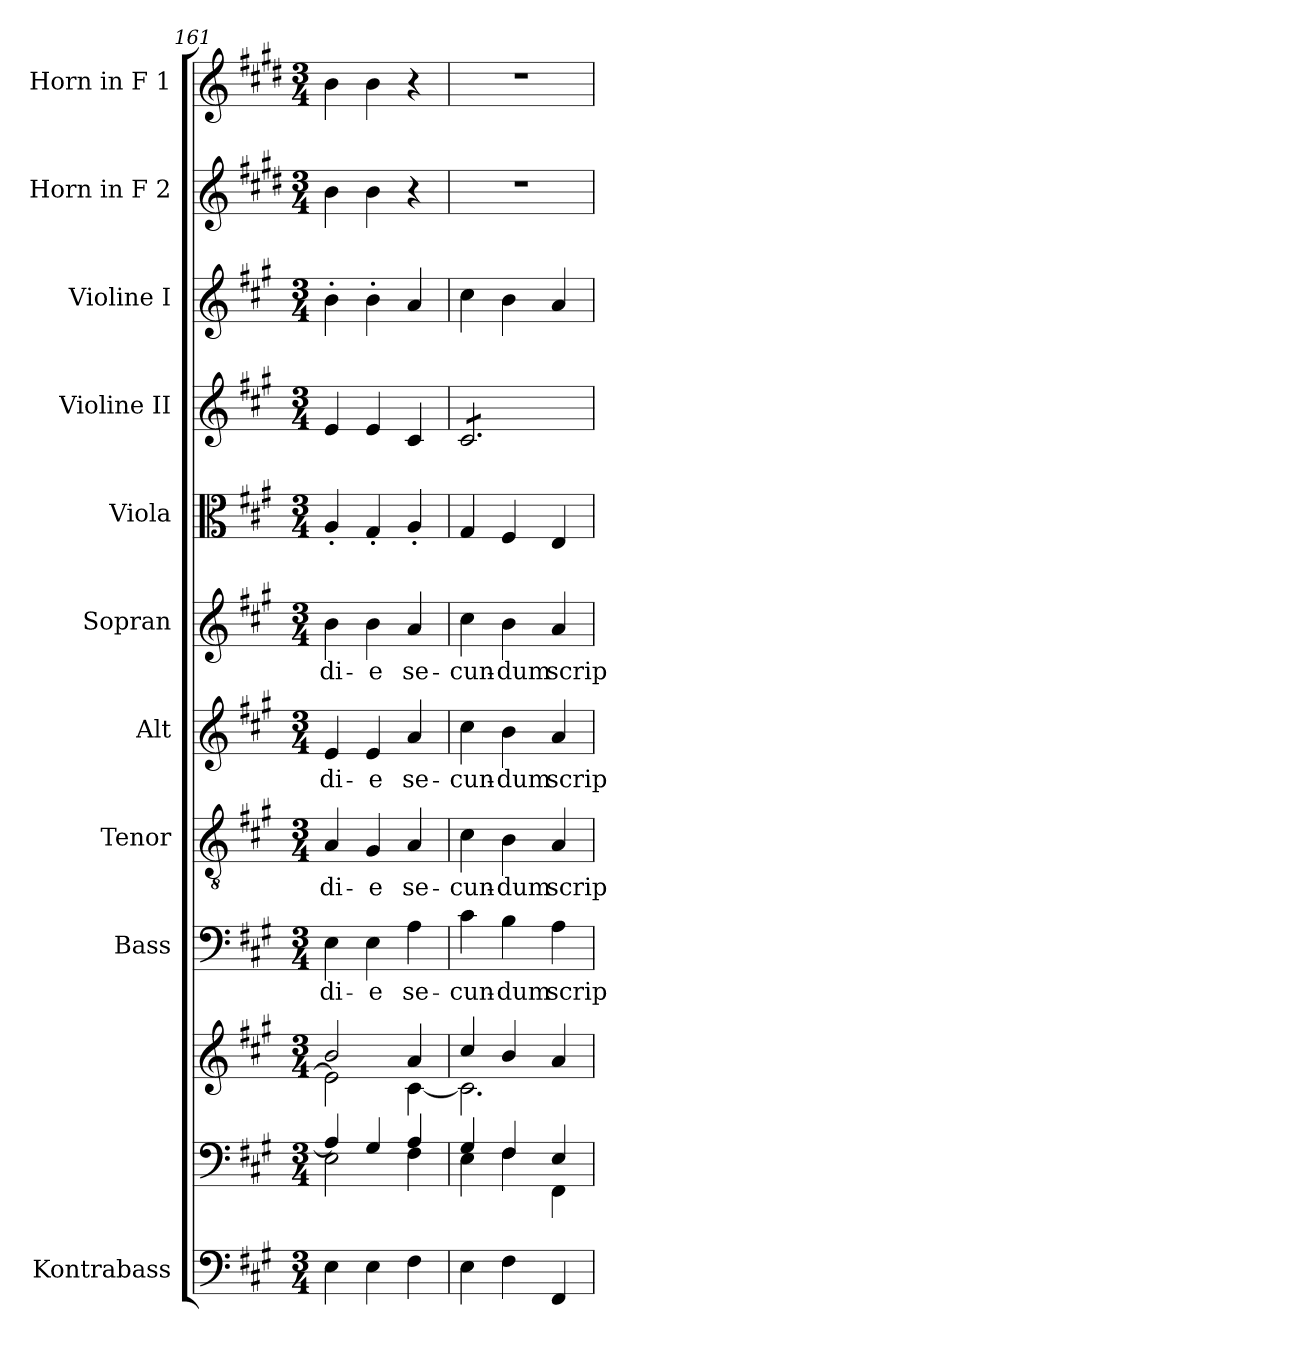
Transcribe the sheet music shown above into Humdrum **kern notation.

**kern	**kern	**kern	**kern	**text	**kern	**text	**kern	**text	**kern	**text	**kern	**kern	**kern	**kern	**kern
*part11	*part10	*part10	*part9	*part9	*part8	*part8	*part7	*part7	*part6	*part6	*part5	*part4	*part3	*part2	*part1
*staff12	*staff11	*staff10	*staff9	*staff9	*staff8	*staff8	*staff7	*staff7	*staff6	*staff6	*staff5	*staff4	*staff3	*staff2	*staff1
*I"Kontrabass	*	*	*I"Bass	*	*I"Tenor	*	*I"Alt	*	*I"Sopran	*	*I"Viola	*I"Violine II	*I"Violine I	*I"Horn in F 2	*I"Horn in F 1
*I'Kb.	*	*	*I'B.	*	*I'T.	*	*I'A.	*	*I'S.	*	*I'Vla.	*I'Vl. II	*I'Vl. I	*	*
*clefF4	*clefF4	*clefG2	*clefF4	*	*clefGv2	*	*clefG2	*	*clefG2	*	*clefC3	*clefG2	*clefG2	*clefG2	*clefG2
*ITrd7c12	*	*	*	*	*	*	*	*	*	*	*	*	*	*ITrd4c7	*ITrd4c7
*k[f#c#g#]	*k[f#c#g#]	*k[f#c#g#]	*k[f#c#g#]	*	*k[f#c#g#]	*	*k[f#c#g#]	*	*k[f#c#g#]	*	*k[f#c#g#]	*k[f#c#g#]	*k[f#c#g#]	*k[f#c#g#]	*k[f#c#g#]
*A:	*A:	*A:	*A:	*	*A:	*	*A:	*	*A:	*	*A:	*A:	*A:	*A:	*A:
*M3/4	*M3/4	*M3/4	*M3/4	*	*M3/4	*	*M3/4	*	*M3/4	*	*M3/4	*M3/4	*M3/4	*M3/4	*M3/4
=161	=161	=161	=161	=161	=161	=161	=161	=161	=161	=161	=161	=161	=161	=161	=161
*	*^	*^	*	*	*	*	*	*	*	*	*	*	*	*	*
!	!	!	!	!	!	!LO:LY:b	!	!LO:LY:b	!	!LO:LY:b	!	!LO:LY:b	!	!	!	!	!
4EE\	4A/]	2E\	2b/	2e\]	4E\	di-	4A/	di-	4e/	di-	4b\	di-	4A'</	4e/	4b'>\	4e\	4e\
!	!	!	!	!	!	!LO:LY:b	!	!LO:LY:b	!	!LO:LY:b	!	!LO:LY:b	!	!	!	!	!
4EE\	4G#/	.	.	.	4E\	-e	4G#/	-e	4e/	-e	4b\	-e	4G#'</	4e/	4b'>\	4e\	4e\
!	!	!	!	!	!	!LO:LY:b	!	!LO:LY:b	!	!LO:LY:b	!	!LO:LY:b	!	!	!	!	!
4FF#\	4A/	4F#\	4a/	[<4c#\	4A\	se-	4A/	se-	4a/	se-	4a/	se-	4A'</	4c#/	4a/	4r	4r
!!LO:PB:g=z
=162	=162	=162	=162	=162	=162	=162	=162	=162	=162	=162	=162	=162	=162	=162	=162	=162	=162
!	!	!	!	!	!	!LO:LY:b	!	!LO:LY:b	!	!LO:LY:b	!	!LO:LY:b	!	!	!	!	!
*	*	*	*	*	*	*	*	*	*	*	*	*	*	*tremolo	*	*	*
4EE\	4G#/	4E\	4cc#/	2.c#\]	4c#\	-cun-	4c#\	-cun-	4cc#\	-cun-	4cc#\	-cun-	4G#/	8c#/L	4cc#\	2.r	2.r
.	.	.	.	.	.	.	.	.	.	.	.	.	.	8c#/	.	.	.
!	!	!	!	!	!	!LO:LY:b	!	!LO:LY:b	!	!LO:LY:b	!	!LO:LY:b	!	!	!	!	!
4FF#\	4F#/	4F#\	4b/	.	4B\	-dum	4B\	-dum	4b\	-dum	4b\	-dum	4F#/	8c#/	4b\	.	.
.	.	.	.	.	.	.	.	.	.	.	.	.	.	8c#/	.	.	.
!	!	!	!	!	!	!LO:LY:b	!	!LO:LY:b	!	!LO:LY:b	!	!LO:LY:b	!	!	!	!	!
4FFF#/	4E/	4FF#\	4a/	.	4A\	scrip-	4A/	scrip-	4a/	scrip-	4a/	scrip-	4E/	8c#/	4a/	.	.
.	.	.	.	.	.	.	.	.	.	.	.	.	.	8c#/J	.	.	.
*	*	*	*	*	*	*	*	*	*	*	*	*	*	*Xtremolo	*	*	*
*	*v	*v	*	*	*	*	*	*	*	*	*	*	*	*	*	*	*
*	*	*v	*v	*	*	*	*	*	*	*	*	*	*	*	*	*
=	=	=	=	=	=	=	=	=	=	=	=	=	=	=	=
*-	*-	*-	*-	*-	*-	*-	*-	*-	*-	*-	*-	*-	*-	*-	*-
